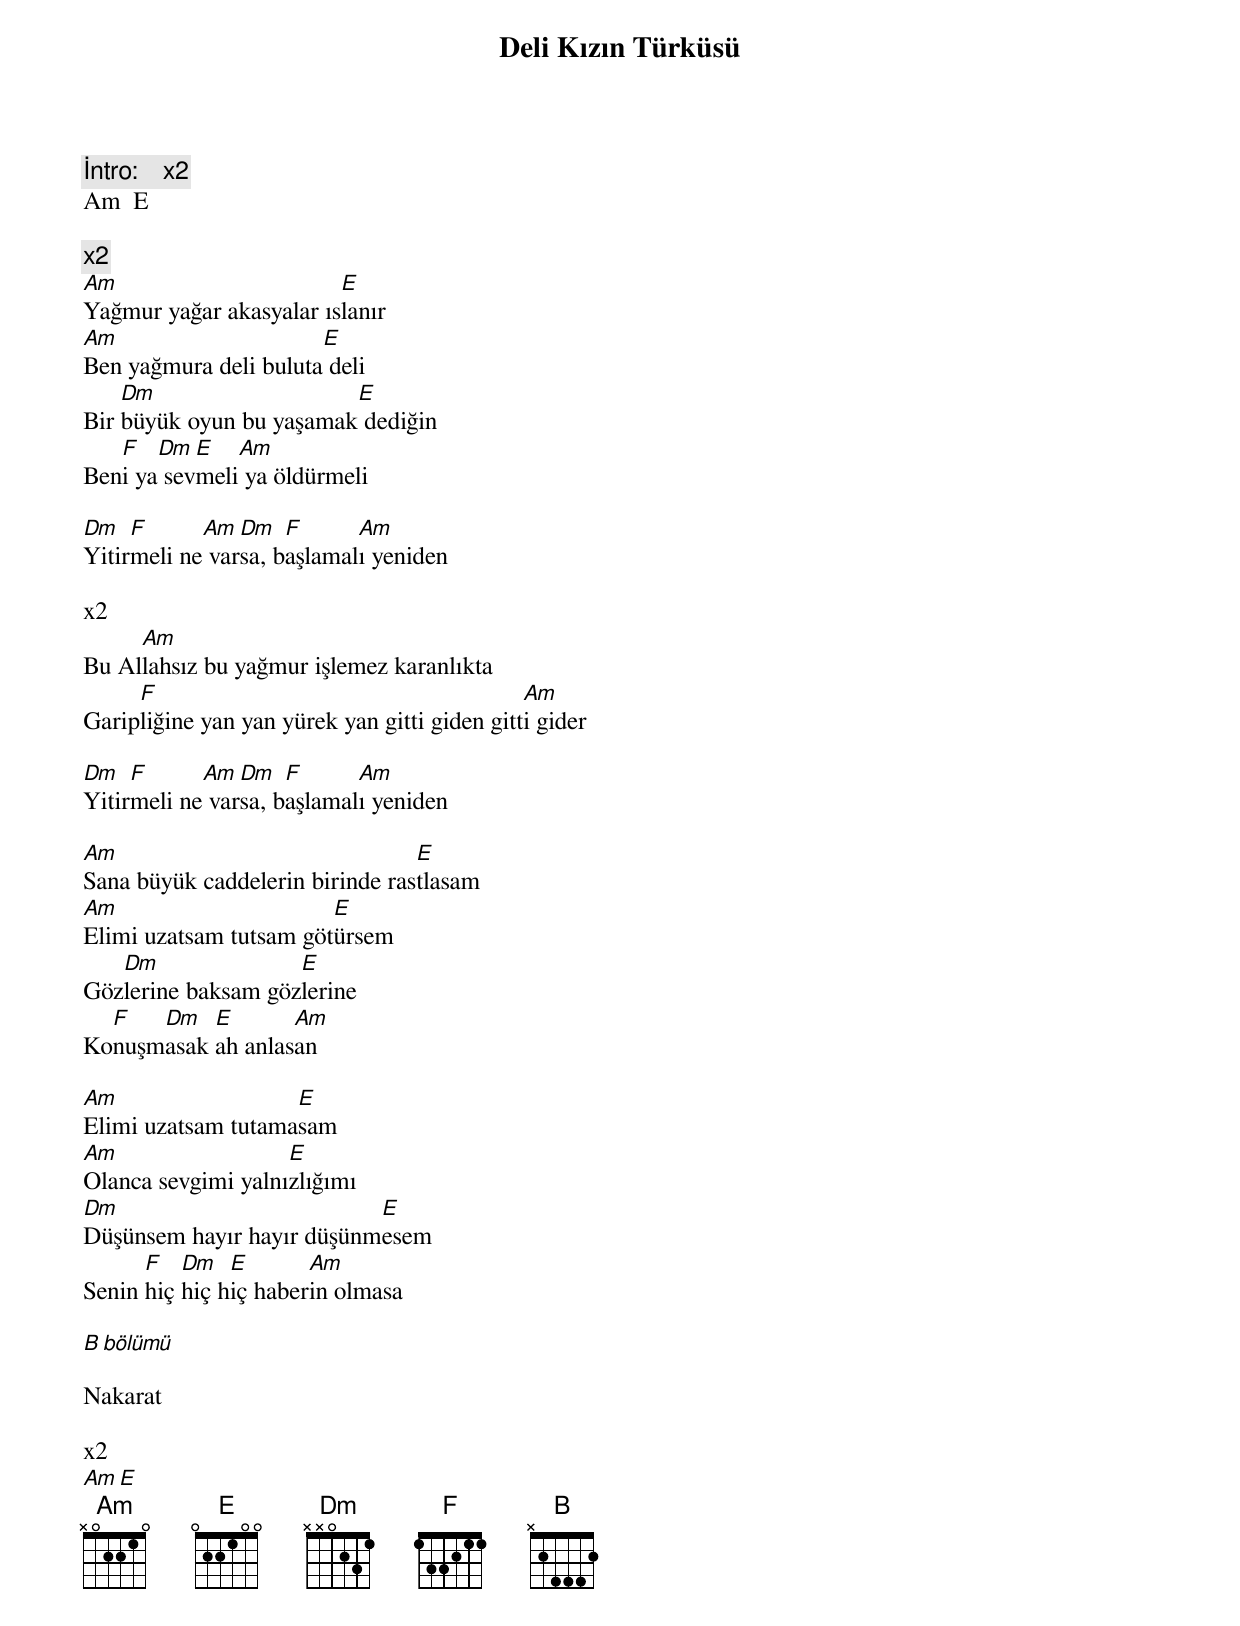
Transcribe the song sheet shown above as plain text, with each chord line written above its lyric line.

{title: Deli Kızın Türküsü}
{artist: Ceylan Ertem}

İntro:    x2
Am  E

x2
Am                       E
Yağmur yağar akasyalar ıslanır
Am                     E
Ben yağmura deli buluta deli
    Dm                   E
Bir büyük oyun bu yaşamak dediğin
   F   Dm  E   Am
Beni ya sevmeli ya öldürmeli

Dm   F      Am  Dm   F      Am
Yitirmeli ne varsa, başlamalı yeniden

x2
     Am
Bu Allahsız bu yağmur işlemez karanlıkta
     F                                        Am
Garipliğine yan yan yürek yan gitti giden gitti gider

Dm   F      Am  Dm   F      Am
Yitirmeli ne varsa, başlamalı yeniden

Am                               E
Sana büyük caddelerin birinde rastlasam
Am                      E
Elimi uzatsam tutsam götürsem
   Dm               E
Gözlerine baksam gözlerine
  F   Dm   E       Am
Konuşmasak ah anlasan

Am                  E
Elimi uzatsam tutamasam
Am                  E
Olanca sevgimi yalnızlığımı
Dm                         E
Düşünsem hayır hayır düşünmesem
      F   Dm   E       Am
Senin hiç hiç hiç haberin olmasa

B bölümü

Nakarat

x2
Am  E
